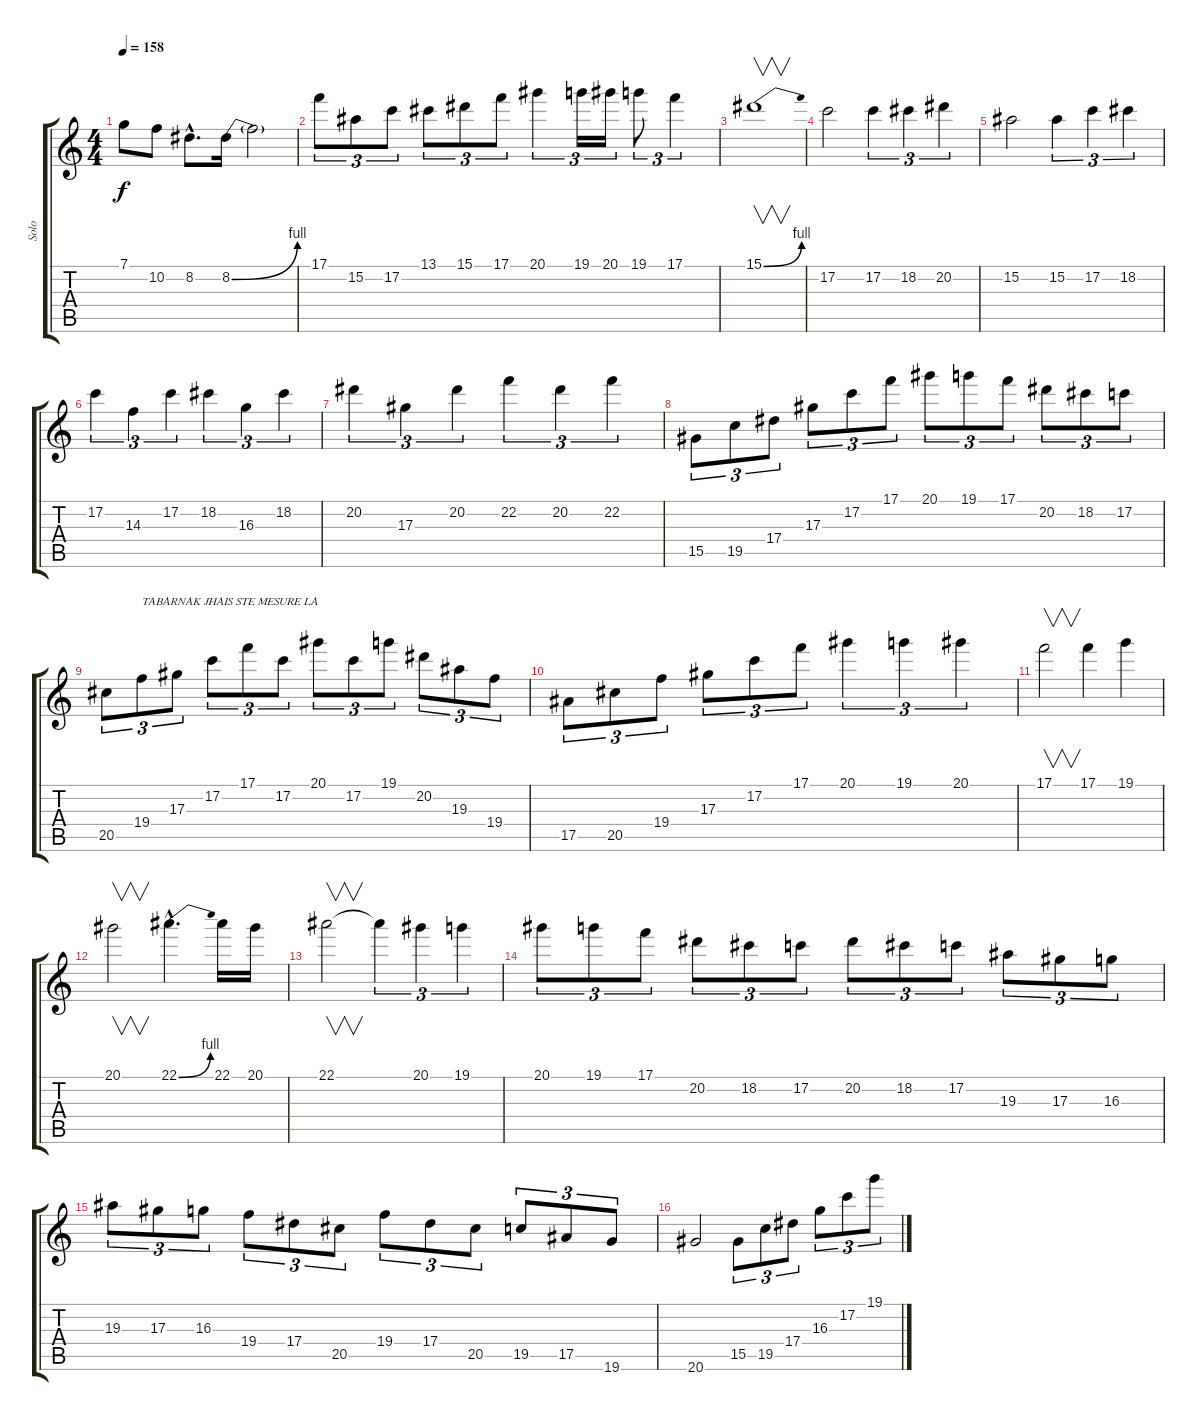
\track ("Solo" "Solo") {instrument distortionguitar}
\staff {score tabs}
\tuning (C4 G3 Eb3 Bb2 F2 C2) {hide}
\ts (4 4)
\tempo 158
\clef g2
\ks c
7.1.8{dy f} 10.2.8 8.2{hac}.8{d} 8.2{be (bend 0 0 60 4)}.16 8.2{t}.2 |
17.1.8{tu (3 2)} 15.2.8{tu (3 2)} 17.2.8{tu (3 2)} 13.1.8{tu (3 2)} 15.1.8{tu (3 2)} 17.1.8{tu (3 2)} 20.1.4{tu (3 2)} 19.1.16{tu (3 2)} 20.1.16{tu (3 2)} 19.1.8{tu (3 2)} 17.1.4{tu (3 2)} |
15.1{be (bend 0 0 60 4)}.1{v} |
17.2.2 17.2.4{tu (3 2)} 18.2.4{tu (3 2)} 20.2.4{tu (3 2)} |
15.2.2 15.2.4{tu (3 2)} 17.2.4{tu (3 2)} 18.2.4{tu (3 2)} |
17.2.4{tu (3 2)} 14.3.4{tu (3 2)} 17.2.4{tu (3 2)} 18.2.4{tu (3 2)} 16.3.4{tu (3 2)} 18.2.4{tu (3 2)} |
20.2.4{tu (3 2)} 17.3.4{tu (3 2)} 20.2.4{tu (3 2)} 22.2.4{tu (3 2)} 20.2.4{tu (3 2)} 22.2.4{tu (3 2)} |
15.5.8{tu (3 2)} 19.5.8{tu (3 2)} 17.4.8{tu (3 2)} 17.3.8{tu (3 2)} 17.2.8{tu (3 2)} 17.1.8{tu (3 2)} 20.1.8{tu (3 2)} 19.1.8{tu (3 2)} 17.1.8{tu (3 2)} 20.2.8{tu (3 2)} 18.2.8{tu (3 2)} 17.2.8{tu (3 2)} |
20.5.8{tu (3 2)} 19.4.8{tu (3 2) txt "TABARNAK JHAIS STE MESURE LA"} 17.3.8{tu (3 2)} 17.2.8{tu (3 2)} 17.1.8{tu (3 2)} 17.2.8{tu (3 2)} 20.1.8{tu (3 2)} 17.2.8{tu (3 2)} 19.1.8{tu (3 2)} 20.2.8{tu (3 2)} 19.3.8{tu (3 2)} 19.4.8{tu (3 2)} |
17.5.8{tu (3 2)} 20.5.8{tu (3 2)} 19.4.8{tu (3 2)} 17.3.8{tu (3 2)} 17.2.8{tu (3 2)} 17.1.8{tu (3 2)} 20.1.4{tu (3 2)} 19.1.4{tu (3 2)} 20.1.4{tu (3 2)} |
17.1.2{v} 17.1.4 19.1.4 |
20.1.2{v} 22.1{be (bend 0 0 60 4) hac}.4{d} 22.1.16 20.1.16 |
22.1.2{v} 22.1{t}.4{tu (3 2)} 20.1.4{tu (3 2)} 19.1.4{tu (3 2)} |
20.1.8{tu (3 2)} 19.1.8{tu (3 2)} 17.1.8{tu (3 2)} 20.2.8{tu (3 2)} 18.2.8{tu (3 2)} 17.2.8{tu (3 2)} 20.2.8{tu (3 2)} 18.2.8{tu (3 2)} 17.2.8{tu (3 2)} 19.3.8{tu (3 2)} 17.3.8{tu (3 2)} 16.3.8{tu (3 2)} |
19.3.8{tu (3 2)} 17.3.8{tu (3 2)} 16.3.8{tu (3 2)} 19.4.8{tu (3 2)} 17.4.8{tu (3 2)} 20.5.8{tu (3 2)} 19.4.8{tu (3 2)} 17.4.8{tu (3 2)} 20.5.8{tu (3 2)} 19.5.8{tu (3 2)} 17.5.8{tu (3 2)} 19.6.8{tu (3 2)} |
20.6.2 15.5.8{tu (3 2)} 19.5.8{tu (3 2)} 17.4.8{tu (3 2)} 16.3.8{tu (3 2)} 17.2.8{tu (3 2)} 19.1.8{tu (3 2)}
